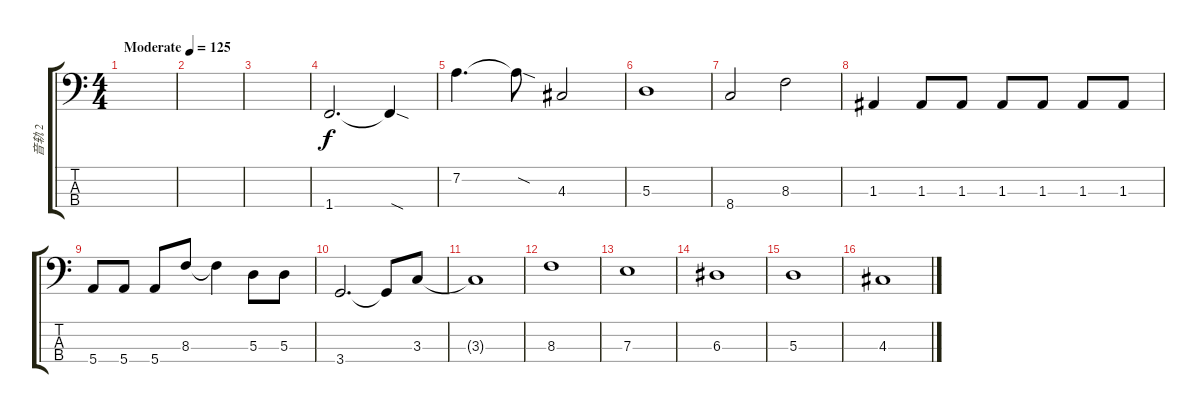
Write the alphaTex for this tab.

\track ("音轨 2" "音轨 2") {instrument electricbassfinger}
\staff {score tabs}
\tuning (G2 D2 A1 E1) {hide}
\ts (4 4)
\tempo (125 "Moderate")
\clef f4
\ks c
|
|
|
1.4.2{d} 1.4{sod t}.4 |
7.2.4{d} 7.2{sod t}.8 4.3.2 |
5.3.1 |
8.4.2 8.3.2 |
1.3.4 1.3.8 1.3.8 1.3.8 1.3.8 1.3.8 1.3.8 |
5.4.8 5.4.8 5.4.8 8.3.8 8.3{t}.4 5.3.8 5.3.8 |
3.4.2{d} 3.4{t}.8 3.3.8 |
3.3{t}.1 |
8.3.1 |
7.3.1 |
6.3.1 |
5.3.1 |
4.3.1
